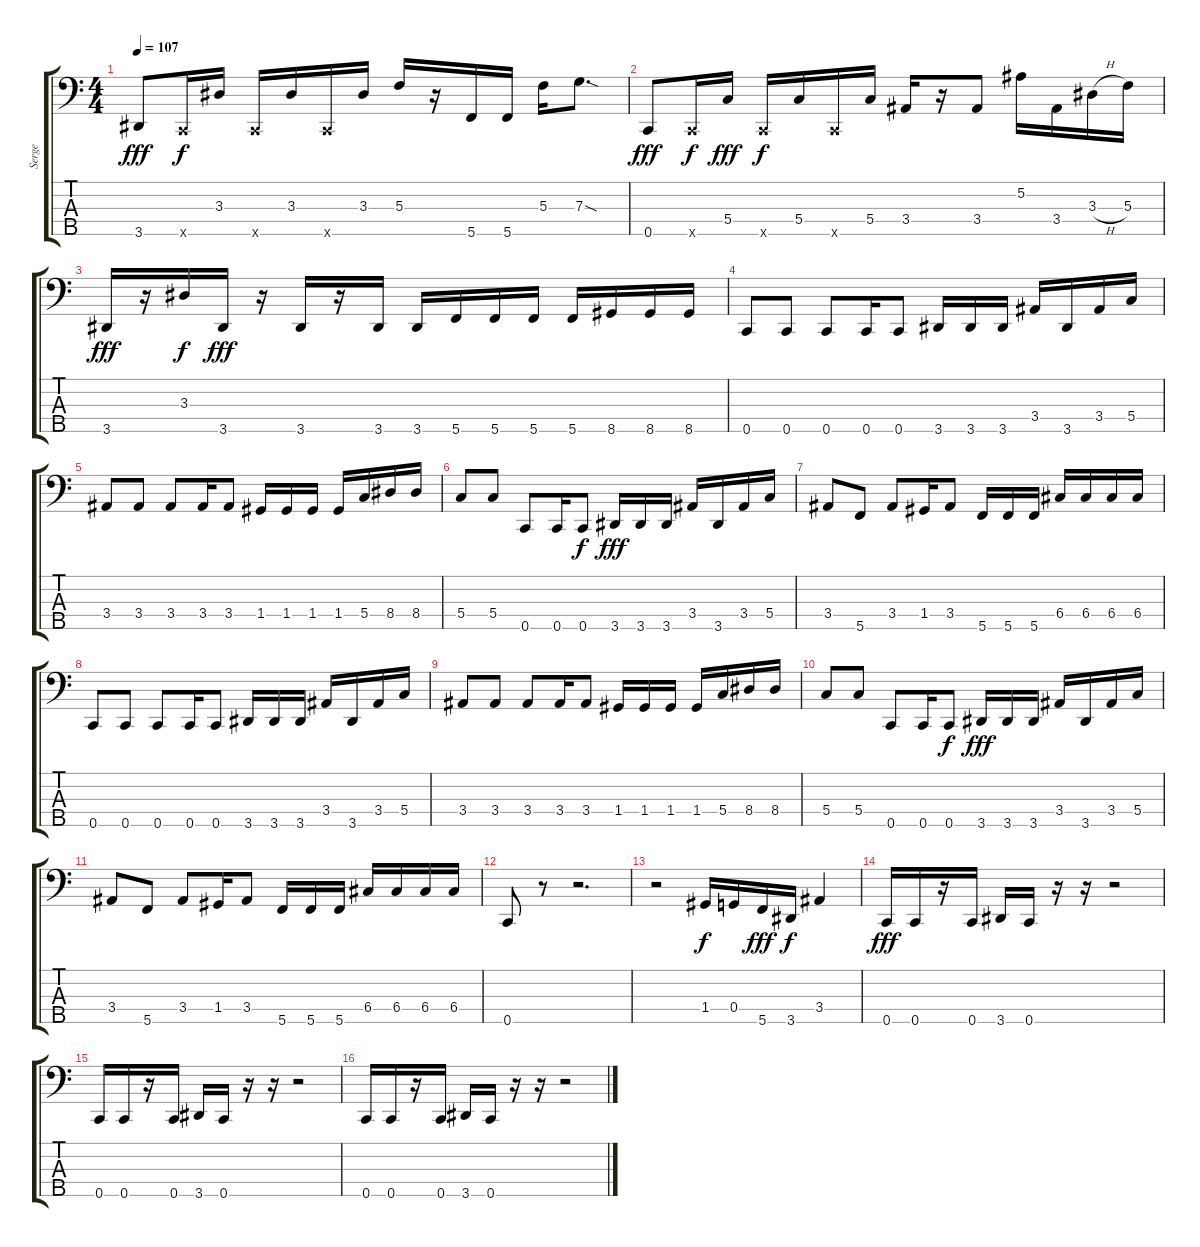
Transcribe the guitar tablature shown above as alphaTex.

\track ("Serge" "Serge") {instrument electricbasspick}
\staff {score tabs}
\tuning (Bb2 F2 C2 G1 C1) {hide}
\ts (4 4)
\tempo 107
\clef f4
\ks c
3.5.8{dy fff} 0.5{x}.16{dy f} 3.3.16 0.5{x}.16 3.3.16 0.5{x}.16 3.3.16 5.3.16 r.16 5.5.16 5.5.16 5.3.16 7.3{sod}.8{d} |
0.5.8{dy fff} 0.5{x}.16{dy f} 5.4.16{dy fff} 0.5{x}.16{dy f} 5.4.16 0.5{x}.16 5.4.16 3.4.16 r.16 3.4.8 5.2.16 3.4.16 3.3{h}.16 5.3.16 |
3.5.16{dy fff} r.16 3.3.16{dy f} 3.5.16{dy fff} r.16 3.5.16 r.16 3.5.16 3.5.16 5.5.16 5.5.16 5.5.16 5.5.16 8.5.16 8.5.16 8.5.16 |
0.5.8 0.5.8 0.5.8 0.5.16 0.5.8 3.5.16 3.5.16 3.5.16 3.4.16 3.5.16 3.4.16 5.4.16 |
3.4.8 3.4.8 3.4.8 3.4.16 3.4.8 1.4.16 1.4.16 1.4.16 1.4.16 5.4.16 8.4.16 8.4.16 |
5.4.8 5.4.8 0.5.8 0.5.16 0.5.8{dy f} 3.5.16{dy fff} 3.5.16 3.5.16 3.4.16 3.5.16 3.4.16 5.4.16 |
3.4.8 5.5.8 3.4.8 1.4.16 3.4.8 5.5.16 5.5.16 5.5.16 6.4.16 6.4.16 6.4.16 6.4.16 |
0.5.8 0.5.8 0.5.8 0.5.16 0.5.8 3.5.16 3.5.16 3.5.16 3.4.16 3.5.16 3.4.16 5.4.16 |
3.4.8 3.4.8 3.4.8 3.4.16 3.4.8 1.4.16 1.4.16 1.4.16 1.4.16 5.4.16 8.4.16 8.4.16 |
5.4.8 5.4.8 0.5.8 0.5.16 0.5.8{dy f} 3.5.16{dy fff} 3.5.16 3.5.16 3.4.16 3.5.16 3.4.16 5.4.16 |
3.4.8 5.5.8 3.4.8 1.4.16 3.4.8 5.5.16 5.5.16 5.5.16 6.4.16 6.4.16 6.4.16 6.4.16 |
0.5.8 r.8 r.2{d} |
r.2 1.4.16{dy f} 0.4.16 5.5.16{dy fff} 3.5.16{dy f} 3.4.4 |
0.5.16{dy fff} 0.5.16 r.16 0.5.16 3.5.16 0.5.16 r.16 r.16 r.2 |
0.5.16 0.5.16 r.16 0.5.16 3.5.16 0.5.16 r.16 r.16 r.2 |
0.5.16 0.5.16 r.16 0.5.16 3.5.16 0.5.16 r.16 r.16 r.2
